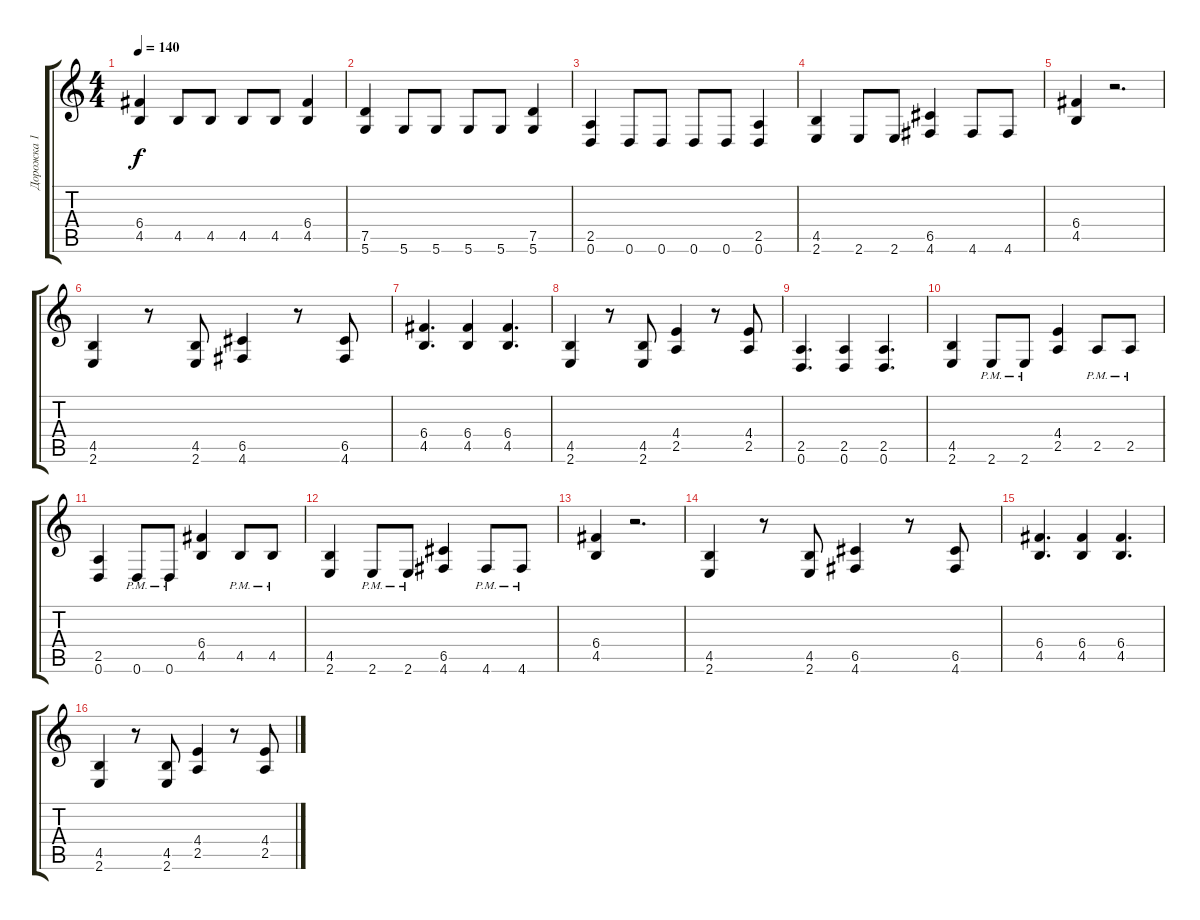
\track ("Дорожка 1" "Дорожка 1") {instrument acousticguitarsteel}
\staff {score tabs}
\tuning (D4 A3 F3 C3 G2 D2) {hide}
\ts (4 4)
\tempo 140
\clef g2
\ks c
(6.4 4.5).4{dy f} 4.5.8 4.5.8 4.5.8 4.5.8 (6.4 4.5).4 |
(7.5 5.6).4 5.6.8 5.6.8 5.6.8 5.6.8 (7.5 5.6).4 |
(2.5 0.6).4 0.6.8 0.6.8 0.6.8 0.6.8 (2.5 0.6).4 |
(4.5 2.6).4 2.6.8 2.6.8 (6.5 4.6).4 4.6.8 4.6.8 |
(6.4 4.5).4 r.2{d} |
(4.5 2.6).4 r.8 (4.5 2.6).8 (6.5 4.6).4 r.8 (6.5 4.6).8 |
(6.4 4.5).4{d} (6.4 4.5).4 (6.4 4.5).4{d} |
(4.5 2.6).4 r.8 (4.5 2.6).8 (4.4 2.5).4 r.8 (4.4 2.5).8 |
(2.5 0.6).4{d} (2.5 0.6).4 (2.5 0.6).4{d} |
(4.5 2.6).4 2.6{pm}.8 2.6{pm}.8 (4.4 2.5).4 2.5{pm}.8 2.5{pm}.8 |
(2.5 0.6).4 0.6{pm}.8 0.6{pm}.8 (6.4 4.5).4 4.5{pm}.8 4.5{pm}.8 |
(4.5 2.6).4 2.6{pm}.8 2.6{pm}.8 (6.5 4.6).4 4.6{pm}.8 4.6{pm}.8 |
(6.4 4.5).4 r.2{d} |
(4.5 2.6).4 r.8 (4.5 2.6).8 (6.5 4.6).4 r.8 (6.5 4.6).8 |
(6.4 4.5).4{d} (6.4 4.5).4 (6.4 4.5).4{d} |
(4.5 2.6).4 r.8 (4.5 2.6).8 (4.4 2.5).4 r.8 (4.4 2.5).8
